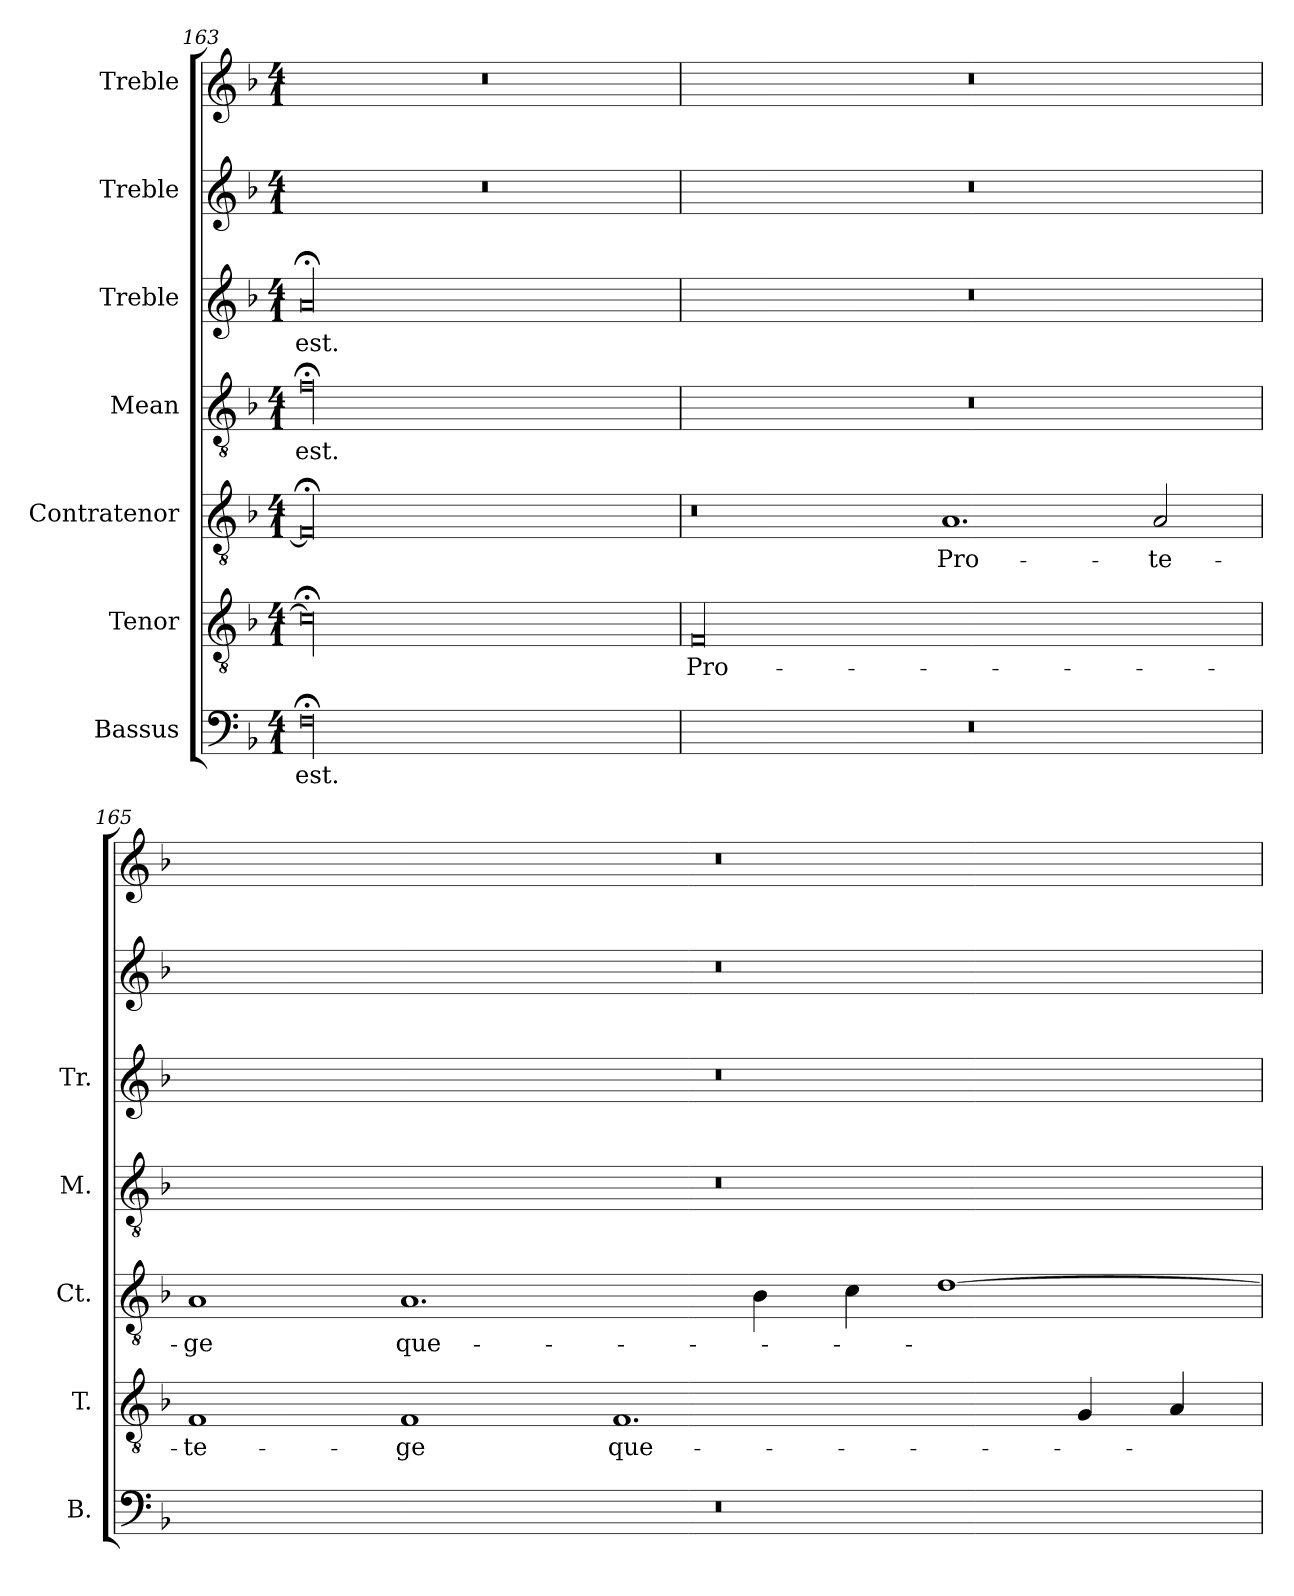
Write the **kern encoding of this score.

**kern	**text	**kern	**text	**kern	**text	**kern	**text	**kern	**text	**kern	**kern
*part7	*part7	*part6	*part6	*part5	*part5	*part4	*part4	*part3	*part3	*part2	*part1
*staff7	*staff7	*staff6	*staff6	*staff5	*staff5	*staff4	*staff4	*staff3	*staff3	*staff2	*staff1
*I"Bassus	*	*I"Tenor	*	*I"Contratenor	*	*I"Mean	*	*I"Treble	*	*I"Treble	*I"Treble
*I'B.	*	*I'T.	*	*I'Ct.	*	*I'M.	*	*I'Tr.	*	*	*
*clefF4	*	*clefGv2	*	*clefGv2	*	*clefGv2	*	*clefG2	*	*clefG2	*clefG2
*	*	*ITrd7c12	*	*ITrd7c12	*	*ITrd7c12	*	*	*	*	*
*k[b-]	*	*k[b-]	*	*k[b-]	*	*k[b-]	*	*k[b-]	*	*k[b-]	*k[b-]
*F:	*	*F:	*	*F:	*	*F:	*	*F:	*	*F:	*F:
*M4/1	*	*M4/1	*	*M4/1	*	*M4/1	*	*M4/1	*	*M4/1	*M4/1
=163	=163	=163	=163	=163	=163	=163	=163	=163	=163	=163	=163
!	!LO:LY:b:color=#000000	!	!	!	!	!	!	!	!	!	!
!	!	!	!	!	!	!	!LO:LY:b:color=#000000	!	!	!	!
!	!	!	!	!	!	!	!	!	!LO:LY:b:color=#000000	!LO:N:vis=1	!LO:N:vis=1
00F;i	est.	00C;i]	.	00FF;i]	.	00F;i	est.	00a;i	est.	00r	00r
!!LO:LB:g=z
=164	=164	=164	=164	=164	=164	=164	=164	=164	=164	=164	=164
!LO:N:vis=1	!	!	!	!	!	!	!	!	!	!	!
!	!	!	!LO:LY:b:color=#000000	!	!	!LO:N:vis=1	!	!LO:N:vis=1	!	!LO:N:vis=1	!LO:N:vis=1
00r	.	00FFi	Pro-	0r	.	00r	.	00r	.	00r	00r
!	!	!	!	!	!LO:LY:b:color=#000000	!	!	!	!	!	!
.	.	.	.	1.AAi	Pro-	.	.	.	.	.	.
!	!	!	!	!	!LO:LY:b:color=#000000	!	!	!	!	!	!
.	.	.	.	2AAi/	-te-	.	.	.	.	.	.
=165	=165	=165	=165	=165	=165	=165	=165	=165	=165	=165	=165
!LO:N:vis=1	!	!	!	!	!	!	!	!	!	!	!
!	!	!	!LO:LY:b:color=#000000	!	!	!	!	!	!	!	!
!	!	!	!	!	!LO:LY:b:color=#000000	!LO:N:vis=1	!	!LO:N:vis=1	!	!LO:N:vis=1	!LO:N:vis=1
00r	.	1FFi	-te-	1AAi	-ge	00r	.	00r	.	00r	00r
!	!	!	!LO:LY:b:color=#000000	!	!	!	!	!	!	!	!
!	!	!	!	!	!LO:LY:b:color=#000000	!	!	!	!	!	!
.	.	1FFi	-ge	1.AAi	que-	.	.	.	.	.	.
!	!	!	!LO:LY:b:color=#000000	!	!	!	!	!	!	!	!
.	.	1.FFi	que-	.	.	.	.	.	.	.	.
.	.	.	.	4BB-i\	.	.	.	.	.	.	.
.	.	.	.	4Ci\	.	.	.	.	.	.	.
.	.	.	.	[>1Di	.	.	.	.	.	.	.
.	.	4GGi/	.	.	.	.	.	.	.	.	.
.	.	4AAi/	.	.	.	.	.	.	.	.	.
=	=	=	=	=	=	=	=	=	=	=	=
*-	*-	*-	*-	*-	*-	*-	*-	*-	*-	*-	*-
